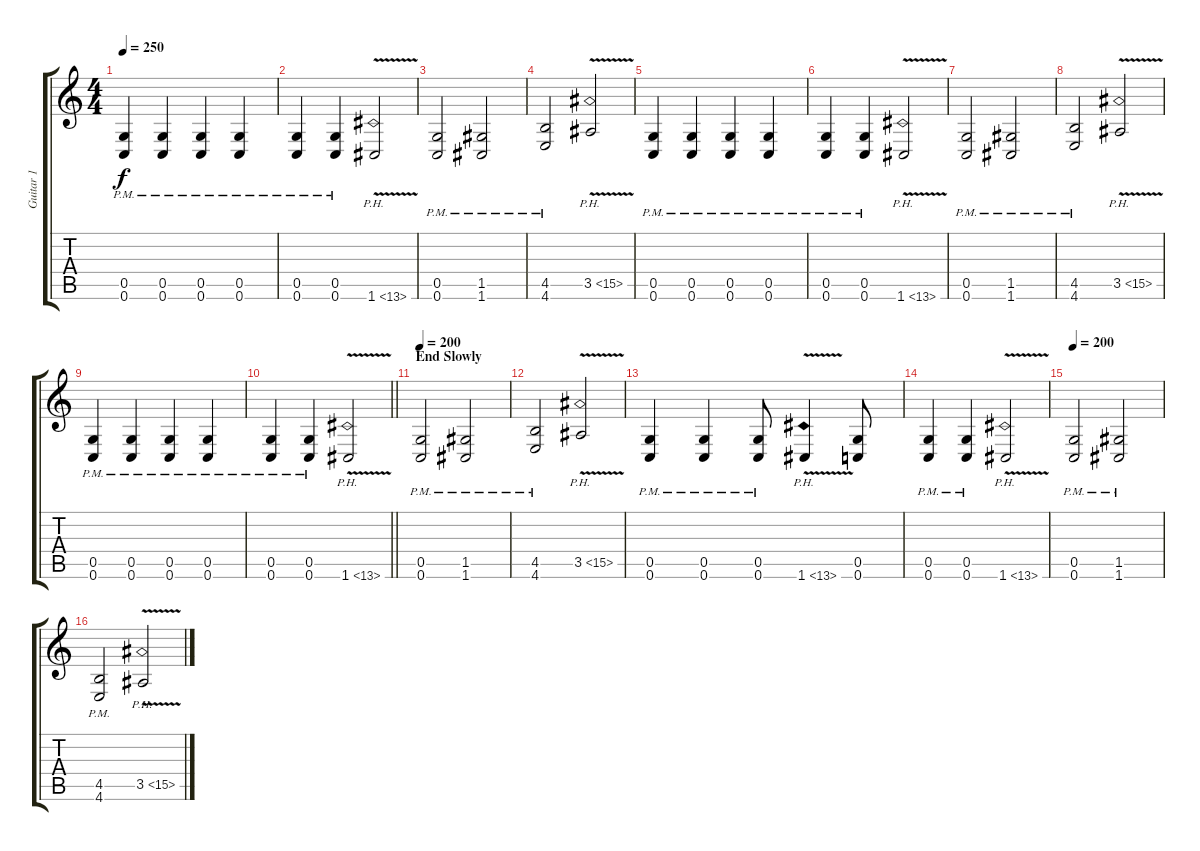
\track ("Guitar 1" "Guitar 1") {instrument overdrivenguitar}
\staff {score tabs}
\tuning (D4 A3 F3 C3 G2 C2) {hide}
\ts (4 4)
\tempo 250
\clef g2
\ks c
(0.5{pm} 0.6{pm}).4{dy f instrument overdrivenguitar} (0.5{pm} 0.6{pm}).4 (0.5{pm} 0.6{pm}).4 (0.5{pm} 0.6{pm}).4 |
(0.5{pm} 0.6{pm}).4 (0.5{pm} 0.6{pm}).4 1.6{ph 12 v}.2{instrument guitarharmonics} |
(0.5{pm} 0.6{pm}).2{instrument overdrivenguitar} (1.5{pm} 1.6{pm}).2 |
(4.5{pm} 4.6{pm}).2 3.5{ph 12 v}.2{instrument guitarharmonics} |
(0.5{pm} 0.6{pm}).4{instrument overdrivenguitar} (0.5{pm} 0.6{pm}).4 (0.5{pm} 0.6{pm}).4 (0.5{pm} 0.6{pm}).4 |
(0.5{pm} 0.6{pm}).4 (0.5{pm} 0.6{pm}).4 1.6{ph 12 v}.2{instrument guitarharmonics} |
(0.5{pm} 0.6{pm}).2{instrument overdrivenguitar} (1.5{pm} 1.6{pm}).2 |
(4.5{pm} 4.6{pm}).2 3.5{ph 12 v}.2{instrument guitarharmonics} |
(0.5{pm} 0.6{pm}).4{instrument overdrivenguitar} (0.5{pm} 0.6{pm}).4 (0.5{pm} 0.6{pm}).4 (0.5{pm} 0.6{pm}).4 |
\barLineRight lightlight
(0.5{pm} 0.6{pm}).4 (0.5{pm} 0.6{pm}).4 1.6{ph 12 v}.2{instrument guitarharmonics} |
\section ("" "End Slowly")
\tempo 200
(0.5{pm} 0.6{pm}).2{instrument overdrivenguitar} (1.5{pm} 1.6{pm}).2 |
(4.5{pm} 4.6{pm}).2 3.5{ph 12 v}.2{instrument guitarharmonics} |
(0.5{pm} 0.6{pm}).4{instrument overdrivenguitar} (0.5{pm} 0.6{pm}).4 (0.5{pm} 0.6{pm}).8 1.6{ph 12 v}.4{instrument guitarharmonics} (0.5 0.6).8{instrument overdrivenguitar} |
(0.5{pm} 0.6{pm}).4 (0.5{pm} 0.6{pm}).4 1.6{ph 12 v}.2{instrument guitarharmonics} |
\tempo 200
(0.5{pm} 0.6{pm}).2{instrument overdrivenguitar} (1.5{pm} 1.6{pm}).2 |
(4.5{pm} 4.6{pm}).2 3.5{ph 12 v}.2{instrument guitarharmonics}
